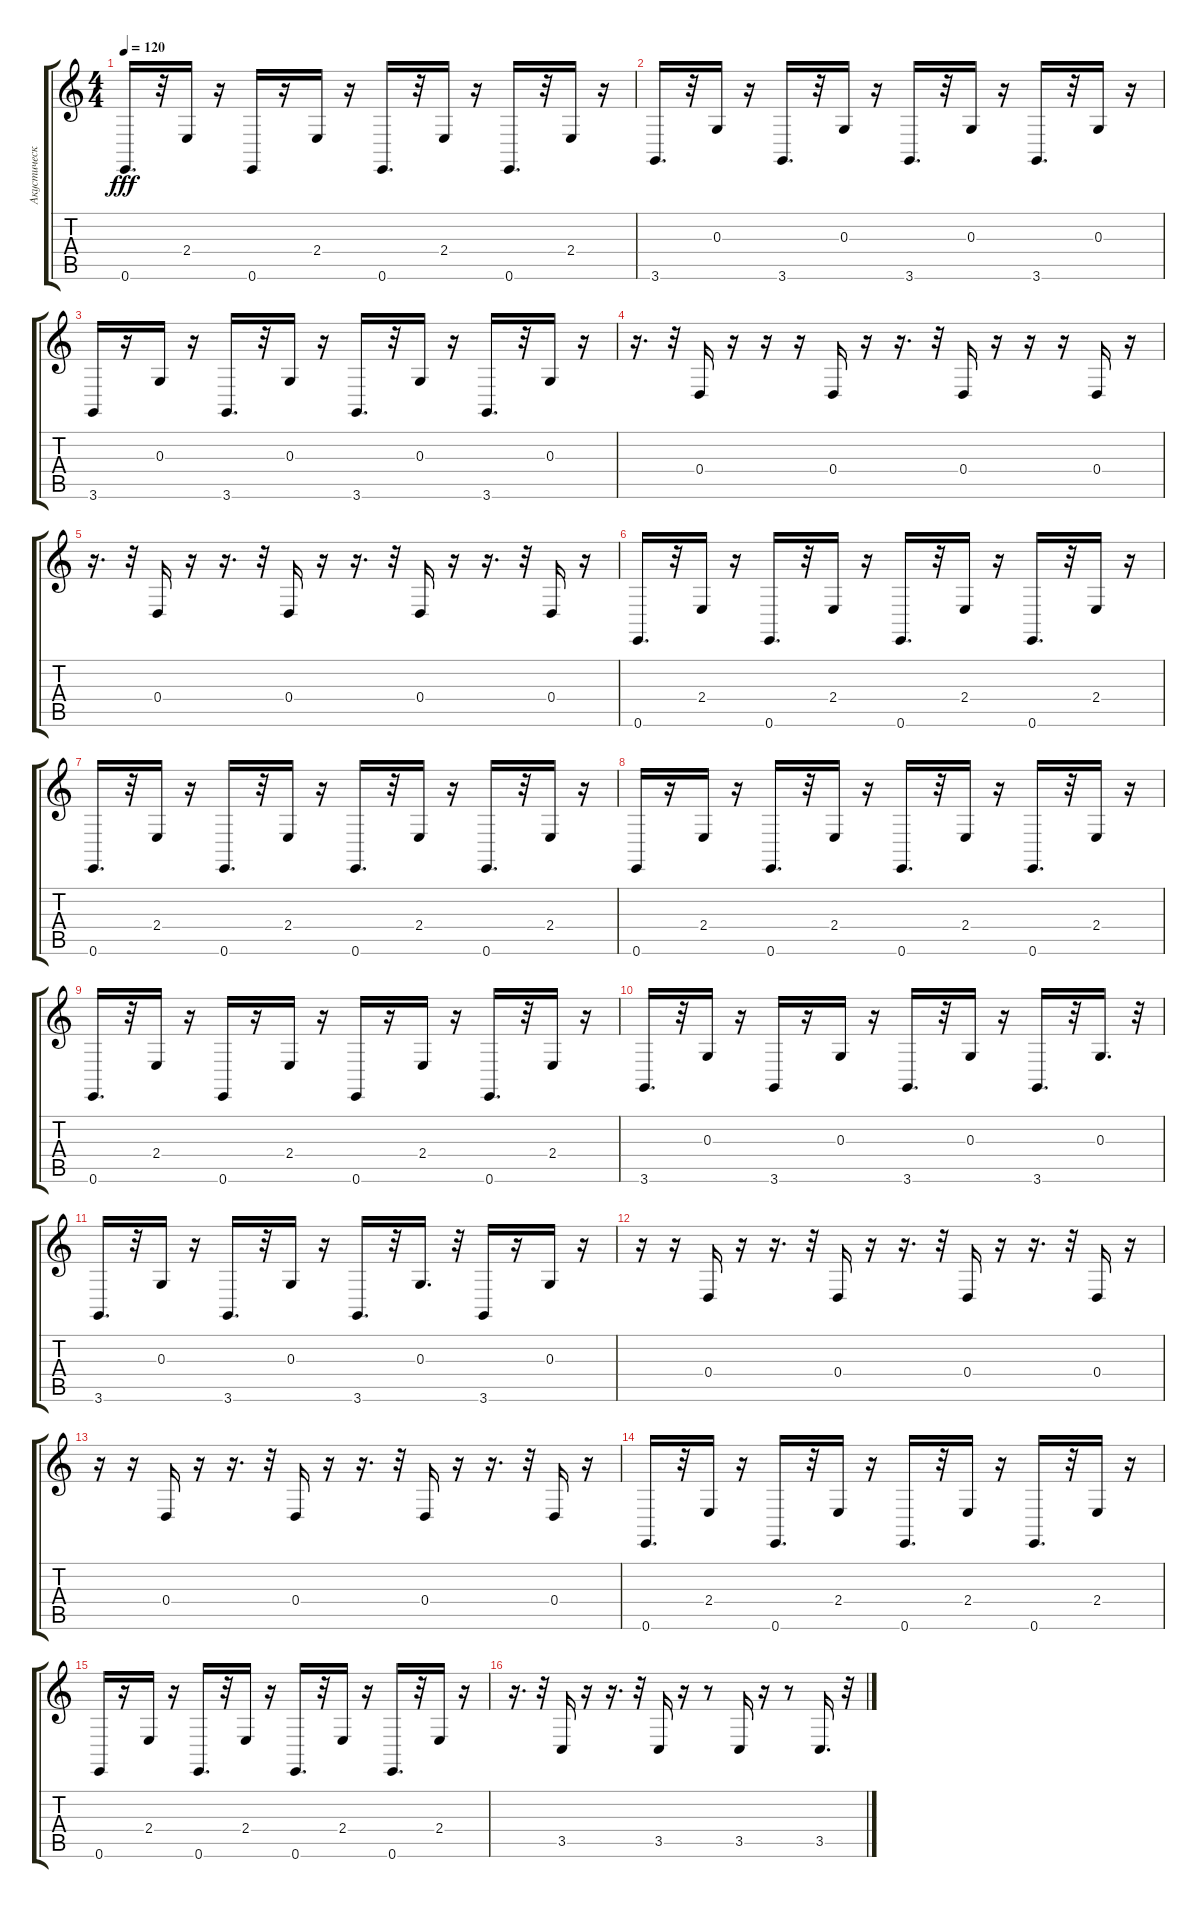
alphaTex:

\track ("Акустический Гранд Роял" "Акустическ") {instrument acousticgrandpiano}
\staff {score tabs}
\tuning (E4 B3 G3 D3 A2 E2) {hide}
\ts (4 4)
\tempo 120
\clef g2
\ks c
0.6.16{d dy fff} r.32 2.4.16 r.16 0.6.16 r.16 2.4.16 r.16 0.6.16{d} r.32 2.4.16 r.16 0.6.16{d} r.32 2.4.16 r.16 |
3.6.16{d} r.32 0.3.16 r.16 3.6.16{d} r.32 0.3.16 r.16 3.6.16{d} r.32 0.3.16 r.16 3.6.16{d} r.32 0.3.16 r.16 |
3.6.16 r.16 0.3.16 r.16 3.6.16{d} r.32 0.3.16 r.16 3.6.16{d} r.32 0.3.16 r.16 3.6.16{d} r.32 0.3.16 r.16 |
r.16{d} r.32 0.4.16 r.16 r.16 r.16 0.4.16 r.16 r.16{d} r.32 0.4.16 r.16 r.16 r.16 0.4.16 r.16 |
r.16{d} r.32 0.4.16 r.16 r.16{d} r.32 0.4.16 r.16 r.16{d} r.32 0.4.16 r.16 r.16{d} r.32 0.4.16 r.16 |
0.6.16{d} r.32 2.4.16 r.16 0.6.16{d} r.32 2.4.16 r.16 0.6.16{d} r.32 2.4.16 r.16 0.6.16{d} r.32 2.4.16 r.16 |
0.6.16{d} r.32 2.4.16 r.16 0.6.16{d} r.32 2.4.16 r.16 0.6.16{d} r.32 2.4.16 r.16 0.6.16{d} r.32 2.4.16 r.16 |
0.6.16 r.16 2.4.16 r.16 0.6.16{d} r.32 2.4.16 r.16 0.6.16{d} r.32 2.4.16 r.16 0.6.16{d} r.32 2.4.16 r.16 |
0.6.16{d} r.32 2.4.16 r.16 0.6.16 r.16 2.4.16 r.16 0.6.16 r.16 2.4.16 r.16 0.6.16{d} r.32 2.4.16 r.16 |
3.6.16{d} r.32 0.3.16 r.16 3.6.16 r.16 0.3.16 r.16 3.6.16{d} r.32 0.3.16 r.16 3.6.16{d} r.32 0.3.16{d} r.32 |
3.6.16{d} r.32 0.3.16 r.16 3.6.16{d} r.32 0.3.16 r.16 3.6.16{d} r.32 0.3.16{d} r.32 3.6.16 r.16 0.3.16 r.16 |
r.16 r.16 0.4.16 r.16 r.16{d} r.32 0.4.16 r.16 r.16{d} r.32 0.4.16 r.16 r.16{d} r.32 0.4.16 r.16 |
r.16 r.16 0.4.16 r.16 r.16{d} r.32 0.4.16 r.16 r.16{d} r.32 0.4.16 r.16 r.16{d} r.32 0.4.16 r.16 |
0.6.16{d} r.32 2.4.16 r.16 0.6.16{d} r.32 2.4.16 r.16 0.6.16{d} r.32 2.4.16 r.16 0.6.16{d} r.32 2.4.16 r.16 |
0.6.16 r.16 2.4.16 r.16 0.6.16{d} r.32 2.4.16 r.16 0.6.16{d} r.32 2.4.16 r.16 0.6.16{d} r.32 2.4.16 r.16 |
r.16{d} r.32 3.5.16 r.16 r.16{d} r.32 3.5.16 r.16 r.8 3.5.16 r.16 r.8 3.5.16{d} r.32
